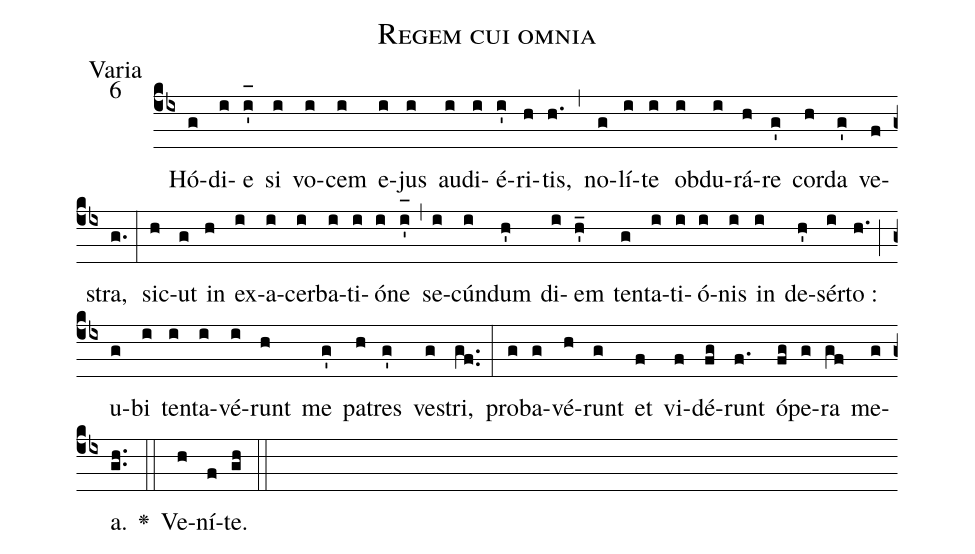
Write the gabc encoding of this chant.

name:Regem cui omnia;
office-part:Varia;
mode:6;
%%
(cb4) <v>~</v>Hó(g)di(i)e(i'_[oh:h]) si(i) vo(i)cem(i) e(i)jus(i) au(i)di(i)é(i')ri(h)tis,(h.) (,) no(g)lí(i)te(i) ob(i)du(i)rá(h)re(g') cor(h)da(g') ve(f)stra,(g.) (:) sic(h)ut(g) in(h) ex(i)a(i)cer(i)ba(i)ti(i)ó(i)ne(i'_[oh:h]) (,) se(i)cún(i)dum(h') di(i)em(h'_) ten(g)ta(i)ti(i)ó(i)nis(i) in(i) de(h')sér(i)to :(h.) (;) u(g)bi(i) ten(i)ta(i)vé(i)runt(h) me(g') pa(h)tres(g') ve(g)stri,(gf..) (:) pro(g)ba(g)vé(h)runt(g) et(f) vi(f)dé(fg)runt(f.) ó(fg)pe(g)ra(gf) me(g)a.(gh..) <v>\greheightstar</v>(::) Ve(h)ní(f)te.(gh) (::)
